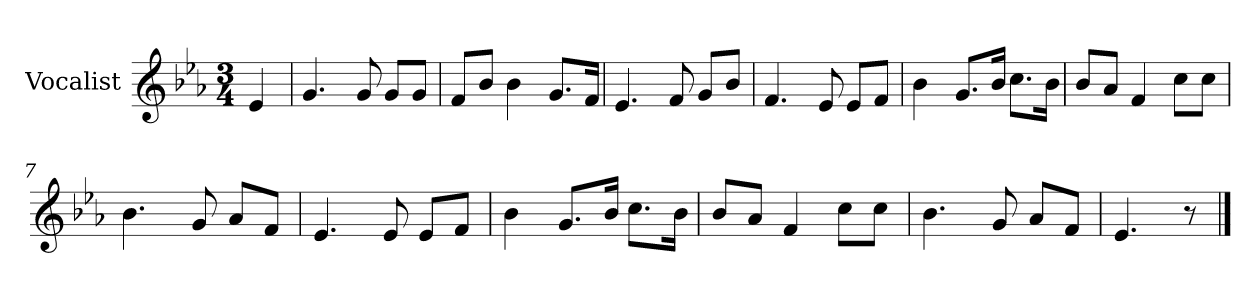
**kern
*part1
*staff1
*I"Vocalist
*k[b-e-a-]
*E-:
*M3/4
=
4e-
=1
4.g
8g
8gL
8gJ
=2
8fL
8b-J
4b-
8.gL
16fJk
=3
4.e-
8f
8gL
8b-J
=4
4.f
8e-
8e-L
8fJ
=5
4b-
8.gL
16b-Jk
8.ccL
16b-Jk
=6
8b-L
8a-J
4f
8ccL
8ccJ
=7
4.b-
8g
8a-L
8fJ
=8
4.e-
8e-
8e-L
8fJ
=9
4b-
8.gL
16b-Jk
8.ccL
16b-Jk
=10
8b-L
8a-J
4f
8ccL
8ccJ
=11
4.b-
8g
8a-L
8fJ
=12
4.e-
8r
==
*-
